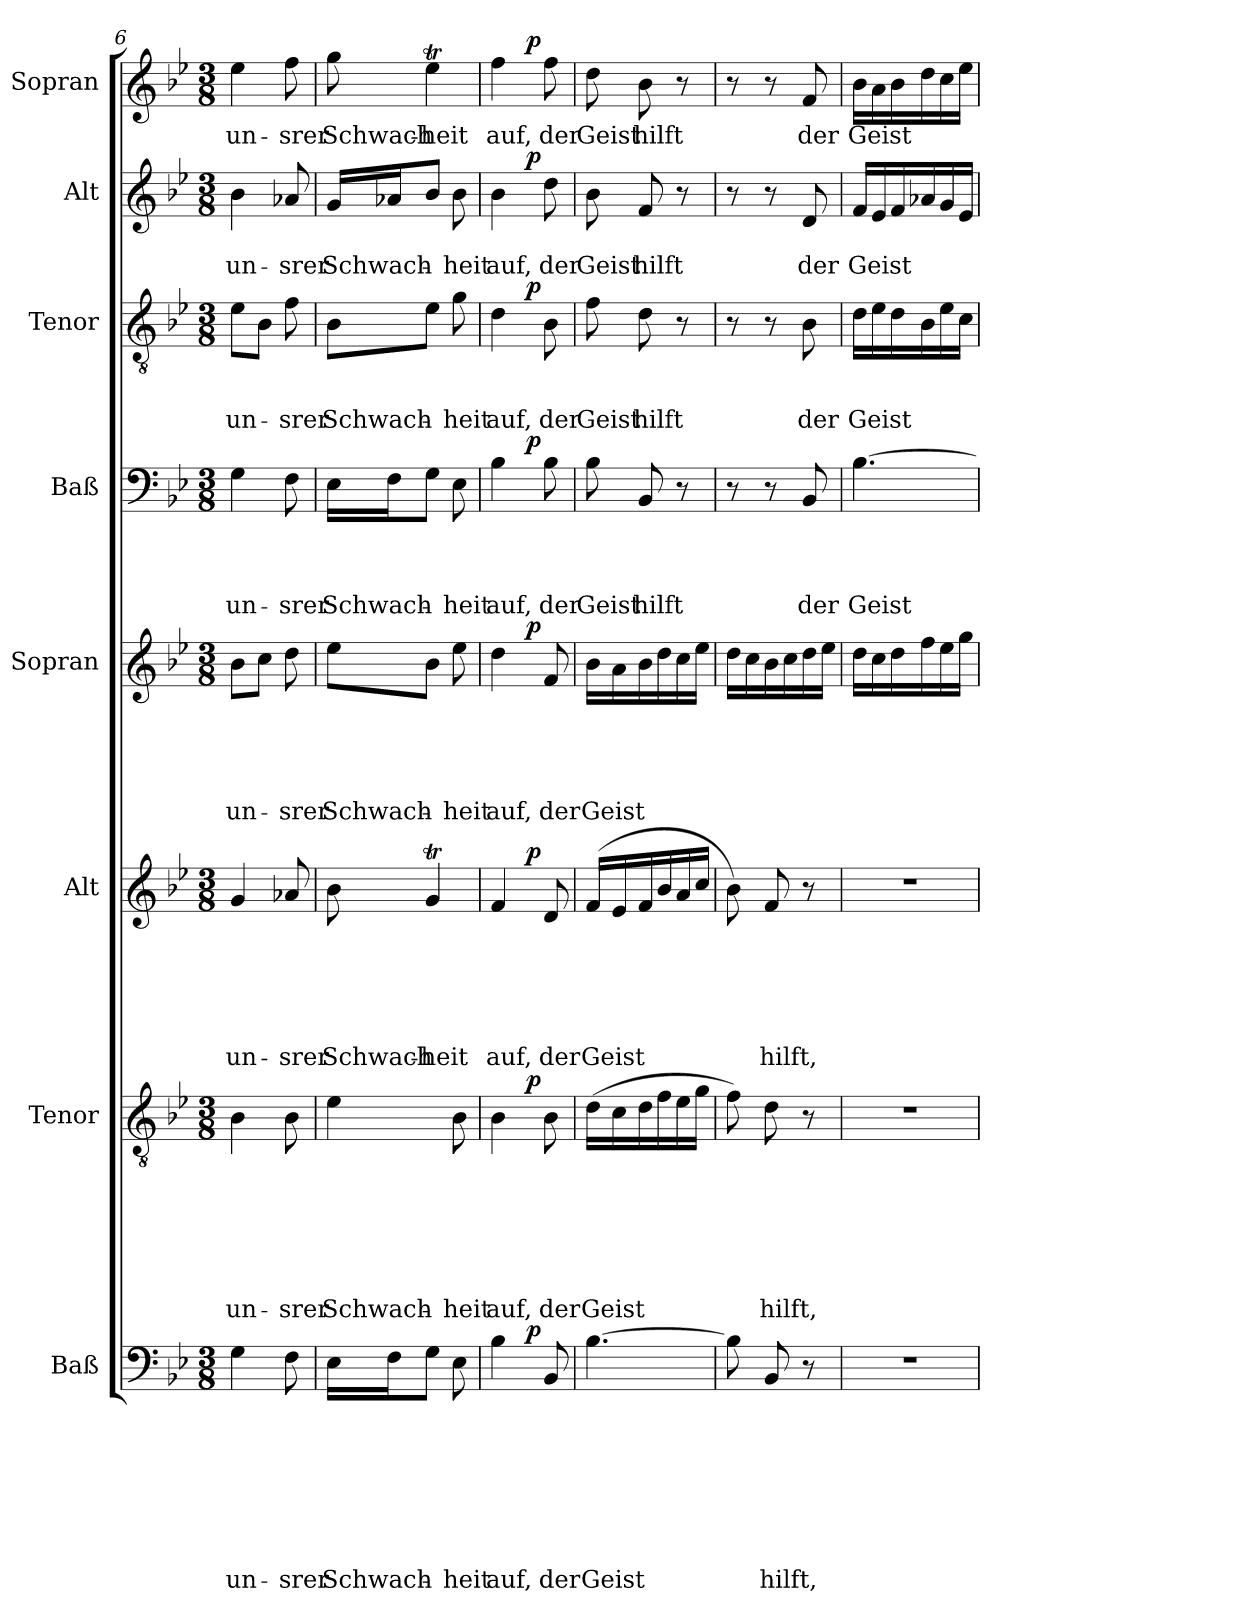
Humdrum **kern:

**kern	**text	**text	**text	**text	**text	**text	**text	**text	**dynam	**kern	**text	**text	**text	**text	**text	**text	**text	**dynam	**kern	**text	**text	**text	**text	**text	**text	**dynam	**kern	**text	**text	**text	**text	**text	**dynam	**kern	**text	**text	**text	**text	**dynam	**kern	**text	**text	**text	**dynam	**kern	**text	**text	**dynam	**kern	**text	**dynam
*part8	*part8	*part8	*part8	*part8	*part8	*part8	*part8	*part8	*part8	*part7	*part7	*part7	*part7	*part7	*part7	*part7	*part7	*part7	*part6	*part6	*part6	*part6	*part6	*part6	*part6	*part6	*part5	*part5	*part5	*part5	*part5	*part5	*part5	*part4	*part4	*part4	*part4	*part4	*part4	*part3	*part3	*part3	*part3	*part3	*part2	*part2	*part2	*part2	*part1	*part1	*part1
*staff8	*staff8	*staff8	*staff8	*staff8	*staff8	*staff8	*staff8	*staff8	*staff8	*staff7	*staff7	*staff7	*staff7	*staff7	*staff7	*staff7	*staff7	*staff7	*staff6	*staff6	*staff6	*staff6	*staff6	*staff6	*staff6	*staff6	*staff5	*staff5	*staff5	*staff5	*staff5	*staff5	*staff5	*staff4	*staff4	*staff4	*staff4	*staff4	*staff4	*staff3	*staff3	*staff3	*staff3	*staff3	*staff2	*staff2	*staff2	*staff2	*staff1	*staff1	*staff1
*I"Baß	*	*	*	*	*	*	*	*	*	*I"Tenor	*	*	*	*	*	*	*	*	*I"Alt	*	*	*	*	*	*	*	*I"Sopran	*	*	*	*	*	*	*I"Baß	*	*	*	*	*	*I"Tenor	*	*	*	*	*I"Alt	*	*	*	*I"Sopran	*	*
!!LO:LB:g=z
*clefF4	*	*	*	*	*	*	*	*	*	*clefGv2	*	*	*	*	*	*	*	*	*clefG2	*	*	*	*	*	*	*	*clefG2	*	*	*	*	*	*	*clefF4	*	*	*	*	*	*clefGv2	*	*	*	*	*clefG2	*	*	*	*clefG2	*	*
*k[b-e-]	*	*	*	*	*	*	*	*	*	*k[b-e-]	*	*	*	*	*	*	*	*	*k[b-e-]	*	*	*	*	*	*	*	*k[b-e-]	*	*	*	*	*	*	*k[b-e-]	*	*	*	*	*	*k[b-e-]	*	*	*	*	*k[b-e-]	*	*	*	*k[b-e-]	*	*
*B-:	*	*	*	*	*	*	*	*	*	*B-:	*	*	*	*	*	*	*	*	*B-:	*	*	*	*	*	*	*	*B-:	*	*	*	*	*	*	*B-:	*	*	*	*	*	*B-:	*	*	*	*	*B-:	*	*	*	*B-:	*	*
*M3/8	*	*	*	*	*	*	*	*	*	*M3/8	*	*	*	*	*	*	*	*	*M3/8	*	*	*	*	*	*	*	*M3/8	*	*	*	*	*	*	*M3/8	*	*	*	*	*	*M3/8	*	*	*	*	*M3/8	*	*	*	*M3/8	*	*
=6	=6	=6	=6	=6	=6	=6	=6	=6	=6	=6	=6	=6	=6	=6	=6	=6	=6	=6	=6	=6	=6	=6	=6	=6	=6	=6	=6	=6	=6	=6	=6	=6	=6	=6	=6	=6	=6	=6	=6	=6	=6	=6	=6	=6	=6	=6	=6	=6	=6	=6	=6
4G!\	.	.	.	.	.	.	.	un-	.	4B-!\	.	.	.	.	.	.	un-	.	4g!/	.	.	.	.	.	un-	.	8b-!\L	.	.	.	.	un-	.	4G!\	.	.	.	un-	.	8e-!\L	.	.	un-	.	4b-!\	.	un-	.	4ee-!\	un-	.
.	.	.	.	.	.	.	.	.	.	.	.	.	.	.	.	.	.	.	.	.	.	.	.	.	.	.	8cc!\J	.	.	.	.	.	.	.	.	.	.	.	.	8B-!\J	.	.	.	.	.	.	.	.	.	.	.
8F!\	.	.	.	.	.	.	.	-srer	.	8B-!\	.	.	.	.	.	.	-srer	.	8a-X!/	.	.	.	.	.	-srer	.	8dd!\	.	.	.	.	-srer	.	8F!\	.	.	.	-srer	.	8f!\	.	.	-srer	.	8a-X!/	.	-srer	.	8ff!\	-srer	.
=7	=7	=7	=7	=7	=7	=7	=7	=7	=7	=7	=7	=7	=7	=7	=7	=7	=7	=7	=7	=7	=7	=7	=7	=7	=7	=7	=7	=7	=7	=7	=7	=7	=7	=7	=7	=7	=7	=7	=7	=7	=7	=7	=7	=7	=7	=7	=7	=7	=7	=7	=7
16E-!\LL	.	.	.	.	.	.	.	Schwach-	.	4e-!\	.	.	.	.	.	.	Schwach-	.	8b-!\	.	.	.	.	.	Schwach-	.	8ee-!\L	.	.	.	.	Schwach-	.	16E-!\LL	.	.	.	Schwach-	.	8B-!\L	.	.	Schwach-	.	16g!/LL	.	Schwach-	.	8gg!\	Schwach-	.
16F!\J	.	.	.	.	.	.	.	.	.	.	.	.	.	.	.	.	.	.	.	.	.	.	.	.	.	.	.	.	.	.	.	.	.	16F!\J	.	.	.	.	.	.	.	.	.	.	16a-X!/J	.	.	.	.	.	.
8G!\J	.	.	.	.	.	.	.	.	.	.	.	.	.	.	.	.	.	.	4gT!/	.	.	.	.	.	-heit	.	8b-!\J	.	.	.	.	.	.	8G!\J	.	.	.	.	.	8e-!\J	.	.	.	.	8b-!/J	.	.	.	4ee-T!\	-heit	.
8E-!\	.	.	.	.	.	.	.	-heit	.	8B-!\	.	.	.	.	.	.	-heit	.	.	.	.	.	.	.	.	.	8ee-!\	.	.	.	.	-heit	.	8E-!\	.	.	.	-heit	.	8g!\	.	.	-heit	.	8b-!\	.	-heit	.	.	.	.
=8	=8	=8	=8	=8	=8	=8	=8	=8	=8	=8	=8	=8	=8	=8	=8	=8	=8	=8	=8	=8	=8	=8	=8	=8	=8	=8	=8	=8	=8	=8	=8	=8	=8	=8	=8	=8	=8	=8	=8	=8	=8	=8	=8	=8	=8	=8	=8	=8	=8	=8	=8
*^	*	*	*	*	*	*	*	*	*	*^	*	*	*	*	*	*	*	*	*^	*	*	*	*	*	*	*	*^	*	*	*	*	*	*	*^	*	*	*	*	*	*^	*	*	*	*	*^	*	*	*	*^	*	*
4B-!\	8.ryy	.	.	.	.	.	.	.	auf,	.	4B-!\	8.ryy	.	.	.	.	.	.	auf,	.	4f!/	8.ryy	.	.	.	.	.	auf,	.	4dd!\	8.ryy	.	.	.	.	auf,	.	4B-!\	8.ryy	.	.	.	auf,	.	4d!\	8.ryy	.	.	auf,	.	4b-!\	8.ryy	.	auf,	.	4ff!\	8.ryy	auf,	.
!	!	!	!	!	!	!	!	!	!	!LO:DY:a	!	!	!	!	!	!	!	!	!	!LO:DY:a	!	!	!	!	!	!	!	!	!LO:DY:a	!	!	!	!	!	!	!	!LO:DY:a	!	!	!	!	!	!	!LO:DY:a	!	!	!	!	!	!LO:DY:a	!	!	!	!	!LO:DY:a	!	!	!	!LO:DY:a
.	8.ryy	.	.	.	.	.	.	.	.	p	.	8.ryy	.	.	.	.	.	.	.	p	.	8.ryy	.	.	.	.	.	.	p	.	8.ryy	.	.	.	.	.	p	.	8.ryy	.	.	.	.	p	.	8.ryy	.	.	.	p	.	8.ryy	.	.	p	.	8.ryy	.	p
8BB-!/	.	.	.	.	.	.	.	.	der	.	8B-!\	.	.	.	.	.	.	.	der	.	8d!/	.	.	.	.	.	.	der	.	8f!/	.	.	.	.	.	der	.	8B-!\	.	.	.	.	der	.	8B-!\	.	.	.	der	.	8dd!\	.	.	der	.	8ff!\	.	der	.
*v	*v	*	*	*	*	*	*	*	*	*	*	*	*	*	*	*	*	*	*	*	*v	*v	*	*	*	*	*	*	*	*v	*v	*	*	*	*	*	*	*v	*v	*	*	*	*	*	*v	*v	*	*	*	*	*v	*v	*	*	*	*v	*v	*	*
*	*	*	*	*	*	*	*	*	*	*v	*v	*	*	*	*	*	*	*	*	*	*	*	*	*	*	*	*	*	*	*	*	*	*	*	*	*	*	*	*	*	*	*	*	*	*	*	*	*	*	*	*	*
=9	=9	=9	=9	=9	=9	=9	=9	=9	=9	=9	=9	=9	=9	=9	=9	=9	=9	=9	=9	=9	=9	=9	=9	=9	=9	=9	=9	=9	=9	=9	=9	=9	=9	=9	=9	=9	=9	=9	=9	=9	=9	=9	=9	=9	=9	=9	=9	=9	=9	=9	=9
[4.B-!\	.	.	.	.	.	.	.	Geist	.	(16d!\LL	.	.	.	.	.	.	Geist	.	(16f!/LL	.	.	.	.	.	Geist	.	16b-!\LL	.	.	.	.	Geist	.	8B-!\	.	.	.	Geist	.	8f!\	.	.	Geist	.	8b-!\	.	Geist	.	8dd!\	Geist	.
.	.	.	.	.	.	.	.	.	.	16c!\	.	.	.	.	.	.	.	.	16e-!/	.	.	.	.	.	.	.	16a!\	.	.	.	.	.	.	.	.	.	.	.	.	.	.	.	.	.	.	.	.	.	.	.	.
.	.	.	.	.	.	.	.	.	.	16d!\	.	.	.	.	.	.	.	.	16f!/	.	.	.	.	.	.	.	16b-!\	.	.	.	.	.	.	8BB-!/	.	.	.	hilft	.	8d!\	.	.	hilft	.	8f!/	.	hilft	.	8b-!\	hilft	.
.	.	.	.	.	.	.	.	.	.	16f!\	.	.	.	.	.	.	.	.	16b-!/	.	.	.	.	.	.	.	16dd!\	.	.	.	.	.	.	.	.	.	.	.	.	.	.	.	.	.	.	.	.	.	.	.	.
.	.	.	.	.	.	.	.	.	.	16e-!\	.	.	.	.	.	.	.	.	16a!/	.	.	.	.	.	.	.	16cc!\	.	.	.	.	.	.	8r	.	.	.	.	.	8r	.	.	.	.	8r	.	.	.	8r	.	.
.	.	.	.	.	.	.	.	.	.	16g!\JJ	.	.	.	.	.	.	.	.	16cc!/JJ	.	.	.	.	.	.	.	16ee-!\JJ	.	.	.	.	.	.	.	.	.	.	.	.	.	.	.	.	.	.	.	.	.	.	.	.
=10	=10	=10	=10	=10	=10	=10	=10	=10	=10	=10	=10	=10	=10	=10	=10	=10	=10	=10	=10	=10	=10	=10	=10	=10	=10	=10	=10	=10	=10	=10	=10	=10	=10	=10	=10	=10	=10	=10	=10	=10	=10	=10	=10	=10	=10	=10	=10	=10	=10	=10	=10
8B-!\]	.	.	.	.	.	.	.	.	.	8f!\)	.	.	.	.	.	.	.	.	8b-!\)	.	.	.	.	.	.	.	16dd!\LL	.	.	.	.	.	.	8r	.	.	.	.	.	8r	.	.	.	.	8r	.	.	.	8r	.	.
.	.	.	.	.	.	.	.	.	.	.	.	.	.	.	.	.	.	.	.	.	.	.	.	.	.	.	16cc!\	.	.	.	.	.	.	.	.	.	.	.	.	.	.	.	.	.	.	.	.	.	.	.	.
8BB-!/	.	.	.	.	.	.	.	hilft,	.	8d!\	.	.	.	.	.	.	hilft,	.	8f!/	.	.	.	.	.	hilft,	.	16b-!\	.	.	.	.	.	.	8r	.	.	.	.	.	8r	.	.	.	.	8r	.	.	.	8r	.	.
.	.	.	.	.	.	.	.	.	.	.	.	.	.	.	.	.	.	.	.	.	.	.	.	.	.	.	16cc!\	.	.	.	.	.	.	.	.	.	.	.	.	.	.	.	.	.	.	.	.	.	.	.	.
8r	.	.	.	.	.	.	.	.	.	8r	.	.	.	.	.	.	.	.	8r	.	.	.	.	.	.	.	16dd!\	.	.	.	.	.	.	8BB-!/	.	.	.	der	.	8B-!\	.	.	der	.	8d!/	.	der	.	8f!/	der	.
.	.	.	.	.	.	.	.	.	.	.	.	.	.	.	.	.	.	.	.	.	.	.	.	.	.	.	16ee-!\JJ	.	.	.	.	.	.	.	.	.	.	.	.	.	.	.	.	.	.	.	.	.	.	.	.
=11	=11	=11	=11	=11	=11	=11	=11	=11	=11	=11	=11	=11	=11	=11	=11	=11	=11	=11	=11	=11	=11	=11	=11	=11	=11	=11	=11	=11	=11	=11	=11	=11	=11	=11	=11	=11	=11	=11	=11	=11	=11	=11	=11	=11	=11	=11	=11	=11	=11	=11	=11
4.r	.	.	.	.	.	.	.	.	.	4.r	.	.	.	.	.	.	.	.	4.r	.	.	.	.	.	.	.	16dd!\LL	.	.	.	.	.	.	[4.B-!\	.	.	.	Geist	.	16d!\LL	.	.	Geist	.	16f!/LL	.	Geist	.	16b-!\LL	Geist	.
.	.	.	.	.	.	.	.	.	.	.	.	.	.	.	.	.	.	.	.	.	.	.	.	.	.	.	16cc!\	.	.	.	.	.	.	.	.	.	.	.	.	16e-!\	.	.	.	.	16e-!/	.	.	.	16a!\	.	.
.	.	.	.	.	.	.	.	.	.	.	.	.	.	.	.	.	.	.	.	.	.	.	.	.	.	.	16dd!\	.	.	.	.	.	.	.	.	.	.	.	.	16d!\	.	.	.	.	16f!/	.	.	.	16b-!\	.	.
.	.	.	.	.	.	.	.	.	.	.	.	.	.	.	.	.	.	.	.	.	.	.	.	.	.	.	16ff!\	.	.	.	.	.	.	.	.	.	.	.	.	16B-!\	.	.	.	.	16a-X!/	.	.	.	16dd!\	.	.
.	.	.	.	.	.	.	.	.	.	.	.	.	.	.	.	.	.	.	.	.	.	.	.	.	.	.	16ee-!\	.	.	.	.	.	.	.	.	.	.	.	.	16e-!\	.	.	.	.	16g!/	.	.	.	16cc!\	.	.
.	.	.	.	.	.	.	.	.	.	.	.	.	.	.	.	.	.	.	.	.	.	.	.	.	.	.	16gg!\JJ	.	.	.	.	.	.	.	.	.	.	.	.	16c!\JJ	.	.	.	.	16e-!/JJ	.	.	.	16ee-!\JJ	.	.
=	=	=	=	=	=	=	=	=	=	=	=	=	=	=	=	=	=	=	=	=	=	=	=	=	=	=	=	=	=	=	=	=	=	=	=	=	=	=	=	=	=	=	=	=	=	=	=	=	=	=	=
*-	*-	*-	*-	*-	*-	*-	*-	*-	*-	*-	*-	*-	*-	*-	*-	*-	*-	*-	*-	*-	*-	*-	*-	*-	*-	*-	*-	*-	*-	*-	*-	*-	*-	*-	*-	*-	*-	*-	*-	*-	*-	*-	*-	*-	*-	*-	*-	*-	*-	*-	*-
